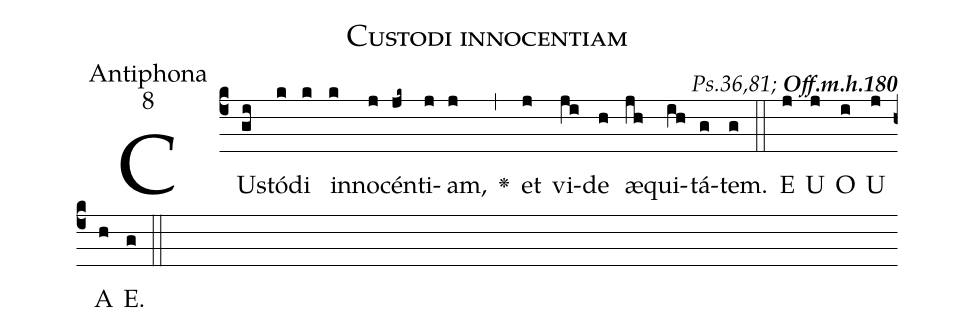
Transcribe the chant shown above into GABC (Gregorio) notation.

name:Custodi innocentiam;
office-part:Antiphona;
mode:8;
commentary:{\itshape\mdseries Ps.36,81;\/} {\bfseries Off.m.h.180};
%%
(c4)CUs(gi)tó(k)di(k) in(k)no(j)cén(jk~)ti(j)am,(j) <v>\greheightstar</v>(,) et(j) vi(ji)de(h) æ(jh)qui(ih)tá(g)tem.(g) (::) E(j) U(j) O(i) U(j) A(h) E.(g) (::)
